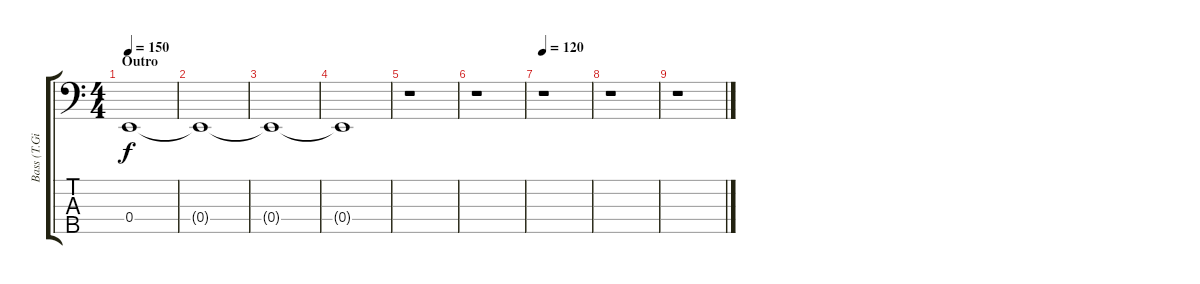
\track ("Bass (T.Giessler)" "Bass (T.Gi") {instrument electricbasspick}
\staff {score tabs}
\tuning (G2 D2 A1 E1 B0) {hide}
\ts (4 4)
\section ("" "Outro")
\tempo 150
\clef f4
\ks c
0.4.1{dy f volume 8} |
0.4{t}.1 |
0.4{t}.1{volume 0} |
0.4{t}.1 |
r.1 |
r.1 |
\tempo 120
r.1 |
r.1 |
r.1
